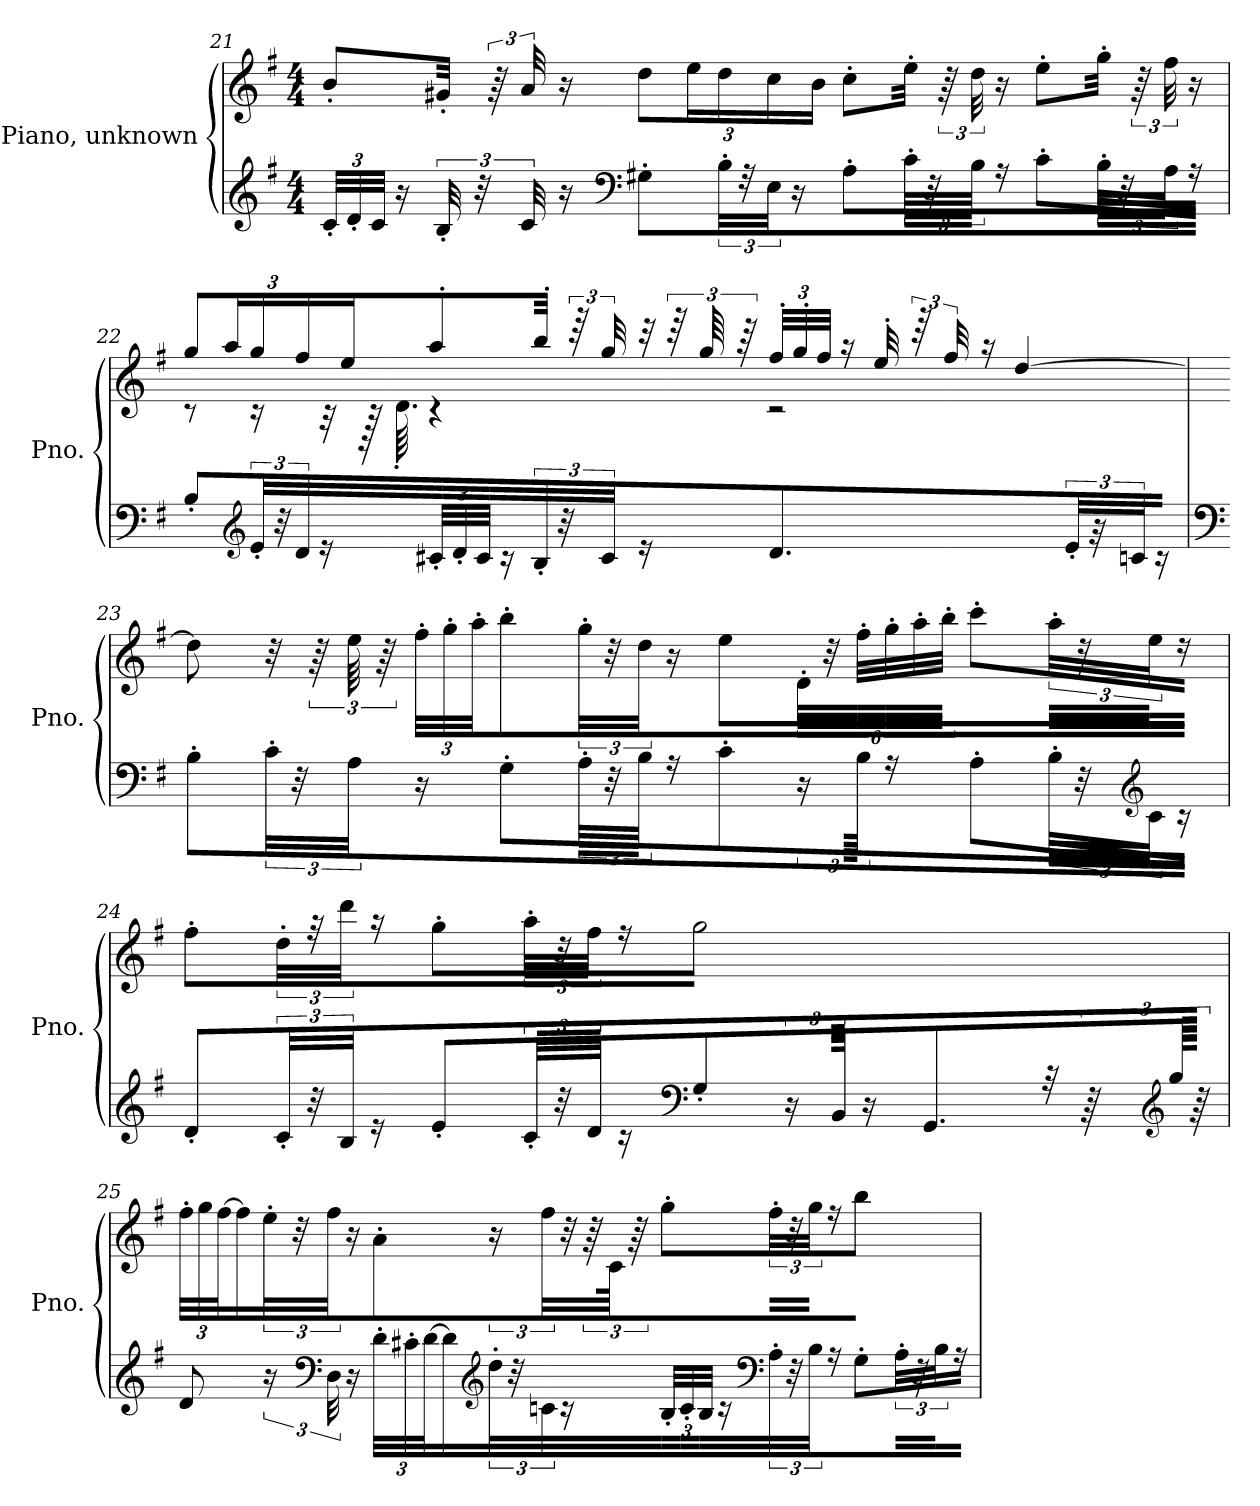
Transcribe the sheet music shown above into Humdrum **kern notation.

**kern	**kern
*part1	*part1
*staff2	*staff1
*I"Piano, unknown	*
*I'Pno.	*
!!LO:LB:g=z
*clefG2	*clefG2
*k[f#]	*k[f#]
*M4/4	*M4/4
*Xbrackettup	*
=21	=21
48c'/LLL	8b'/L
48d'/	.
48c/JJJ	.
16r	.
*brackettup	*
48B'/	32g#X'/Jkk
48r	.
.	96r
48c/	48a/
16r	16r
*clefF4	*
*	*Xbrackettup
8G#X'\L	12dd\L
.	24ee\L
48B'\Jkk	24dd\
48r	.
48E\	24cc\
16r	.
.	24b\JJ
8A'\L	8cc'\L
48c'\Jkk	32ee'\Jkk
48r	.
*	*brackettup
.	96r
48B\	48dd\
16r	16r
8c'\L	8ee'\L
48B'\Jkk	32gg'\Jkk
48r	.
.	96r
48A\	48ff#\
16r	16r
!!LO:LB:g=z
=22	=22
*	*Xbrackettup
*	*^
8B'\L	12gg/L	8r
.	24aa/L	.
*clefG2	*	*
48e'\Jkk	24gg/	16r
48r	.	.
48d/	24ff#/	.
16r	.	32r
.	24ee/J	.
.	.	128r
.	.	64.d'\
*Xbrackettup	*	*
48c#X'/LLL	8aa'/	4r
48d'/	.	.
48c#/JJJ	.	.
16r	.	.
*brackettup	*	*
48B'/	32bb'/Jkk	.
48r	.	.
*	*brackettup	*
.	96r	.
48c#/	48gg/	.
16r	32r	.
.	96r	.
.	96gg/	.
.	96r	.
*	*Xbrackettup	*
4.d/	48ff#'/LLL	2r
.	48gg'/	.
.	48ff#/JJJ	.
.	16r	.
.	32ee'/	.
*	*brackettup	*
.	96r	.
.	48ff#/	.
.	16r	.
.	[4dd/	.
48e'/	.	.
48r	.	.
48cn/	.	.
16r	.	.
*	*v	*v
!!LO:LB:g=z
=23	=23
*clefF4	*
8B'\L	8dd\]
48c'\Jkk	32r
48r	.
.	96r
48A\	96ee\
.	96r
*	*Xbrackettup
16r	48ff#'\LLL
.	48gg'\
.	48aa'\JJ
8G'\L	8bb'\
*	*brackettup
48A'\Jkk	48gg'\Jkk
48r	48r
48B\	48dd\
16r	16r
8c'\	8ee/L
24r	48d'/Jkk
.	48r
48B\	48ff#'\LLL
*	*Xbrackettup
16r	48gg'\
.	48aa'\
.	48bb'\JJJ
8A'\L	8ccc'\L
*	*brackettup
48B'\Jkk	48aa'\Jkk
48r	48r
*clefG2	*
48c/	48ee\
16r	16r
!!LO:LB:g=z
=24	=24
8d'/L	8ff#'\L
48c'/Jkk	48dd'\Jkk
48r	48r
48B/	48ddd\
16r	16r
8e'/L	8gg'\L
48c'/Jkk	48aa'\Jkk
48r	48r
48d/	48ff#\
16r	16r
*clefF4	*
8G'\	2gg\
24r	.
48BB/	.
16r	.
8.GG/	.
32r	.
96r	.
*clefG2	*
96gg\	.
96r	.
!!LO:PB:g=z
=25	=25
*	*Xbrackettup
8d/	48ff#'\LLL
.	48gg\
.	[48ff#\J
.	16ff#\]
*	*brackettup
24r	48ee'\JJk
.	48r
*clefF4	*
48D\	48ff#\
16r	16r
*Xbrackettup	*
48d'\LLL	8a'/
48c#X'\	.
[48d\J	.
16d\]	.
*clefG2	*
*brackettup	*
48dd'\JJk	24r
48r	.
48cn/	48ff#\
16r	32r
.	96r
.	96c/
.	96r
*Xbrackettup	*
48B'/LLL	8gg'\L
48c'/	.
48B/JJJ	.
16r	.
*clefF4	*
*brackettup	*
48A'\	48ff#'\Jkk
48r	48r
48B\	48gg\
16r	16r
8G'\L	4bb\
48A'\Jkk	.
48r	.
48B\	.
16r	.
=	=
*-	*-
